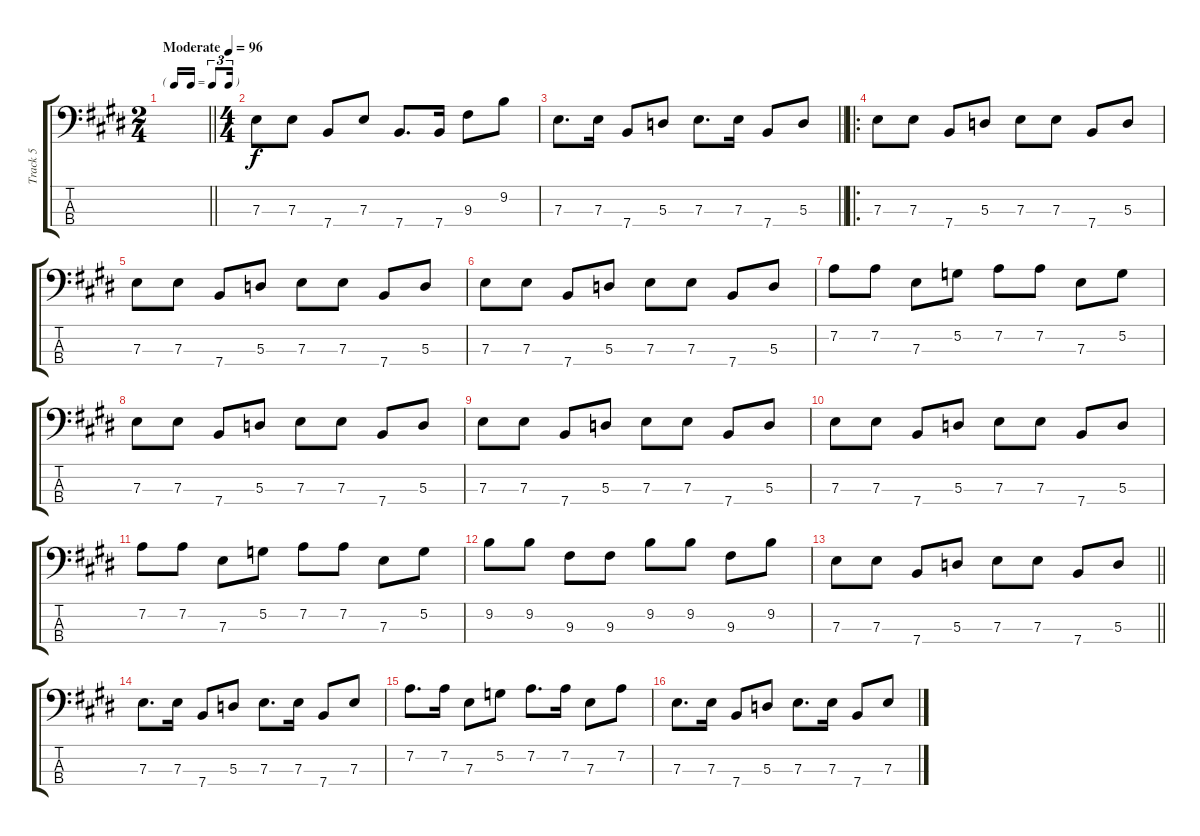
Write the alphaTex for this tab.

\track ("Track 5" "Track 5") {instrument electricbassfinger}
\staff {score tabs}
\tuning (G2 D2 A1 E1) {hide}
\ts (2 4)
\tf triplet16th
\tempo (96 "Moderate")
\clef f4
\barLineRight lightlight
\ks e
|
\ts (4 4)
7.3.8 7.3.8 7.4.8 7.3.8 7.4.8{d} 7.4.16 9.3.8 9.2.8 |
\barLineRight lightlight
7.3.8{d} 7.3.16 7.4.8 5.3.8 7.3.8{d} 7.3.16 7.4.8 5.3.8 |
\ro
7.3.8 7.3.8 7.4.8 5.3.8 7.3.8 7.3.8 7.4.8 5.3.8 |
7.3.8 7.3.8 7.4.8 5.3.8 7.3.8 7.3.8 7.4.8 5.3.8 |
7.3.8 7.3.8 7.4.8 5.3.8 7.3.8 7.3.8 7.4.8 5.3.8 |
7.2.8 7.2.8 7.3.8 5.2.8 7.2.8 7.2.8 7.3.8 5.2.8 |
7.3.8 7.3.8 7.4.8 5.3.8 7.3.8 7.3.8 7.4.8 5.3.8 |
7.3.8 7.3.8 7.4.8 5.3.8 7.3.8 7.3.8 7.4.8 5.3.8 |
7.3.8 7.3.8 7.4.8 5.3.8 7.3.8 7.3.8 7.4.8 5.3.8 |
7.2.8 7.2.8 7.3.8 5.2.8 7.2.8 7.2.8 7.3.8 5.2.8 |
9.2.8 9.2.8 9.3.8 9.3.8 9.2.8 9.2.8 9.3.8 9.2.8 |
\barLineRight lightlight
7.3.8 7.3.8 7.4.8 5.3.8 7.3.8 7.3.8 7.4.8 5.3.8 |
7.3.8{d} 7.3.16 7.4.8 5.3.8 7.3.8{d} 7.3.16 7.4.8 7.3.8 |
7.2.8{d} 7.2.16 7.3.8 5.2.8 7.2.8{d} 7.2.16 7.3.8 7.2.8 |
7.3.8{d} 7.3.16 7.4.8 5.3.8 7.3.8{d} 7.3.16 7.4.8 7.3.8
